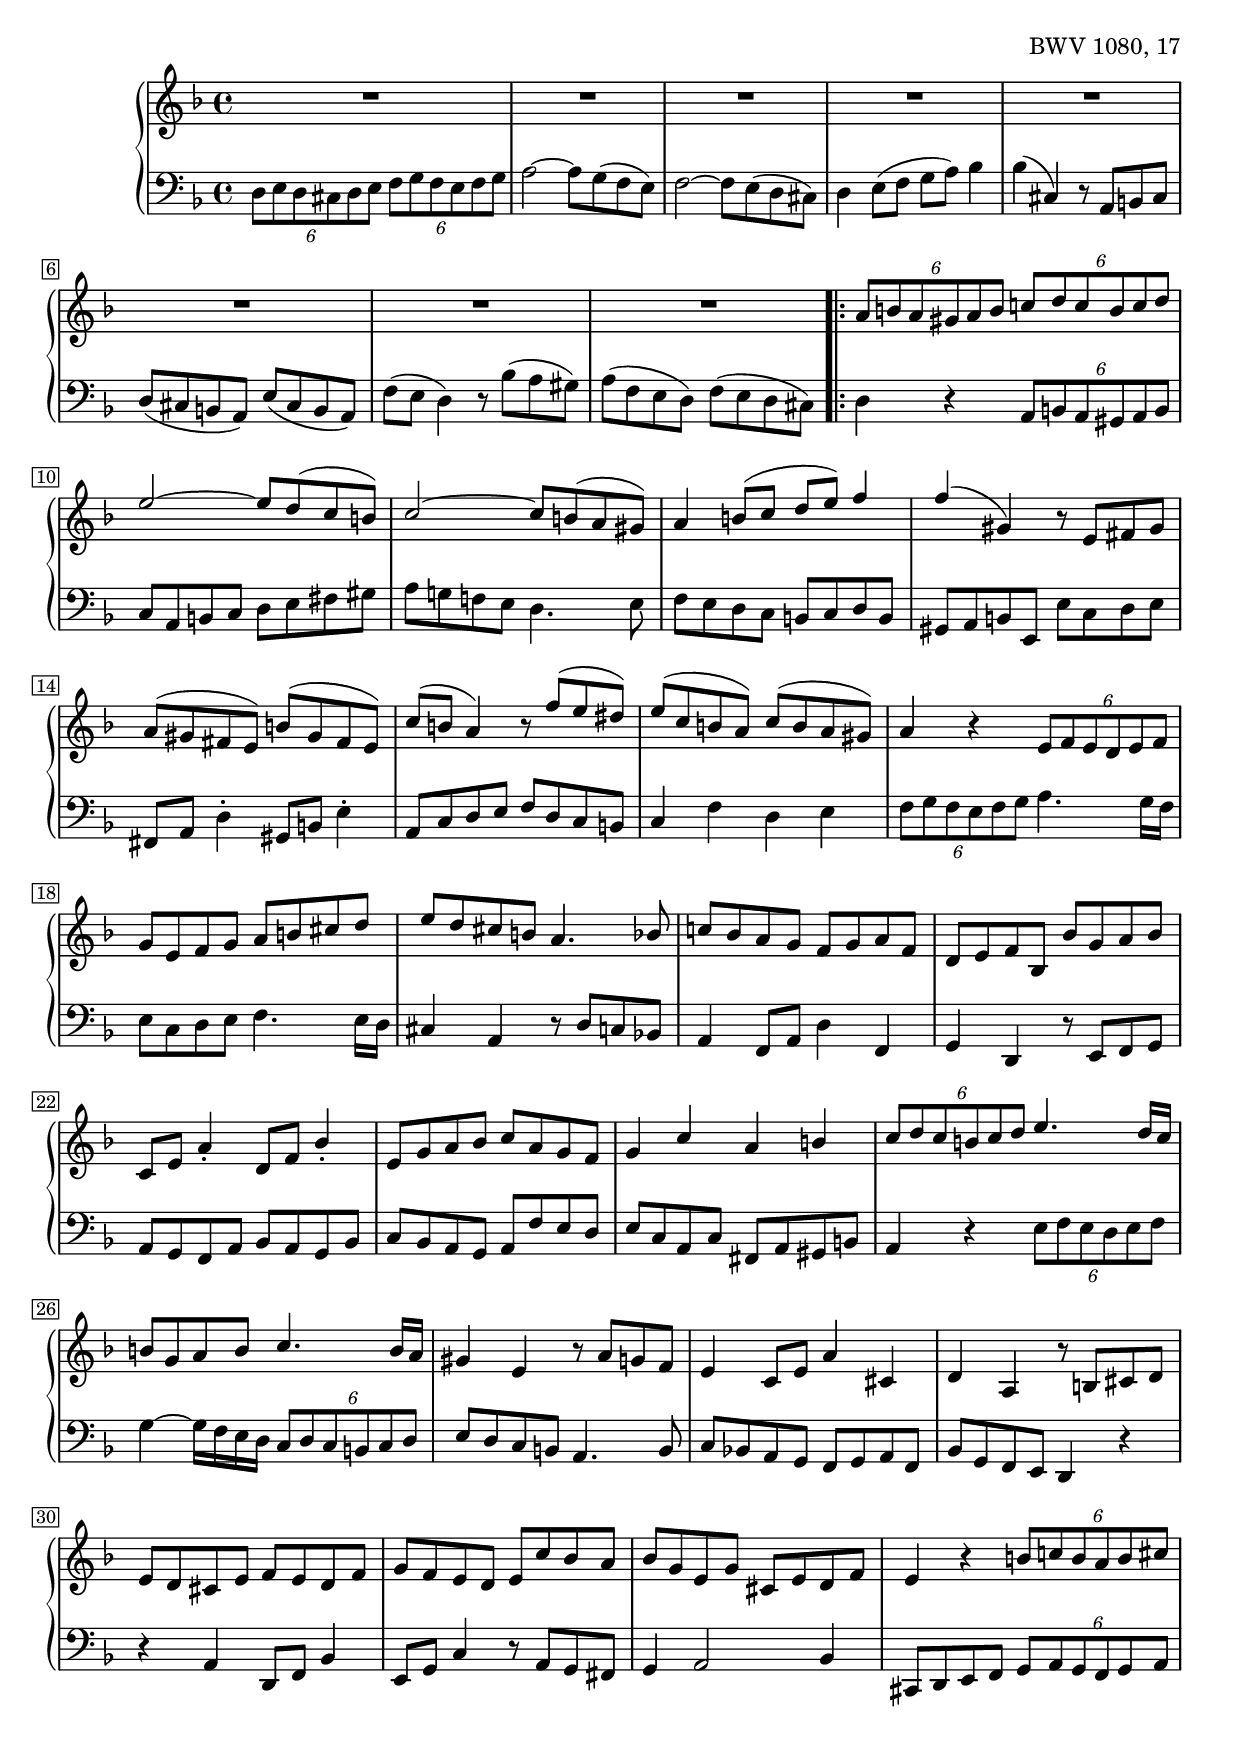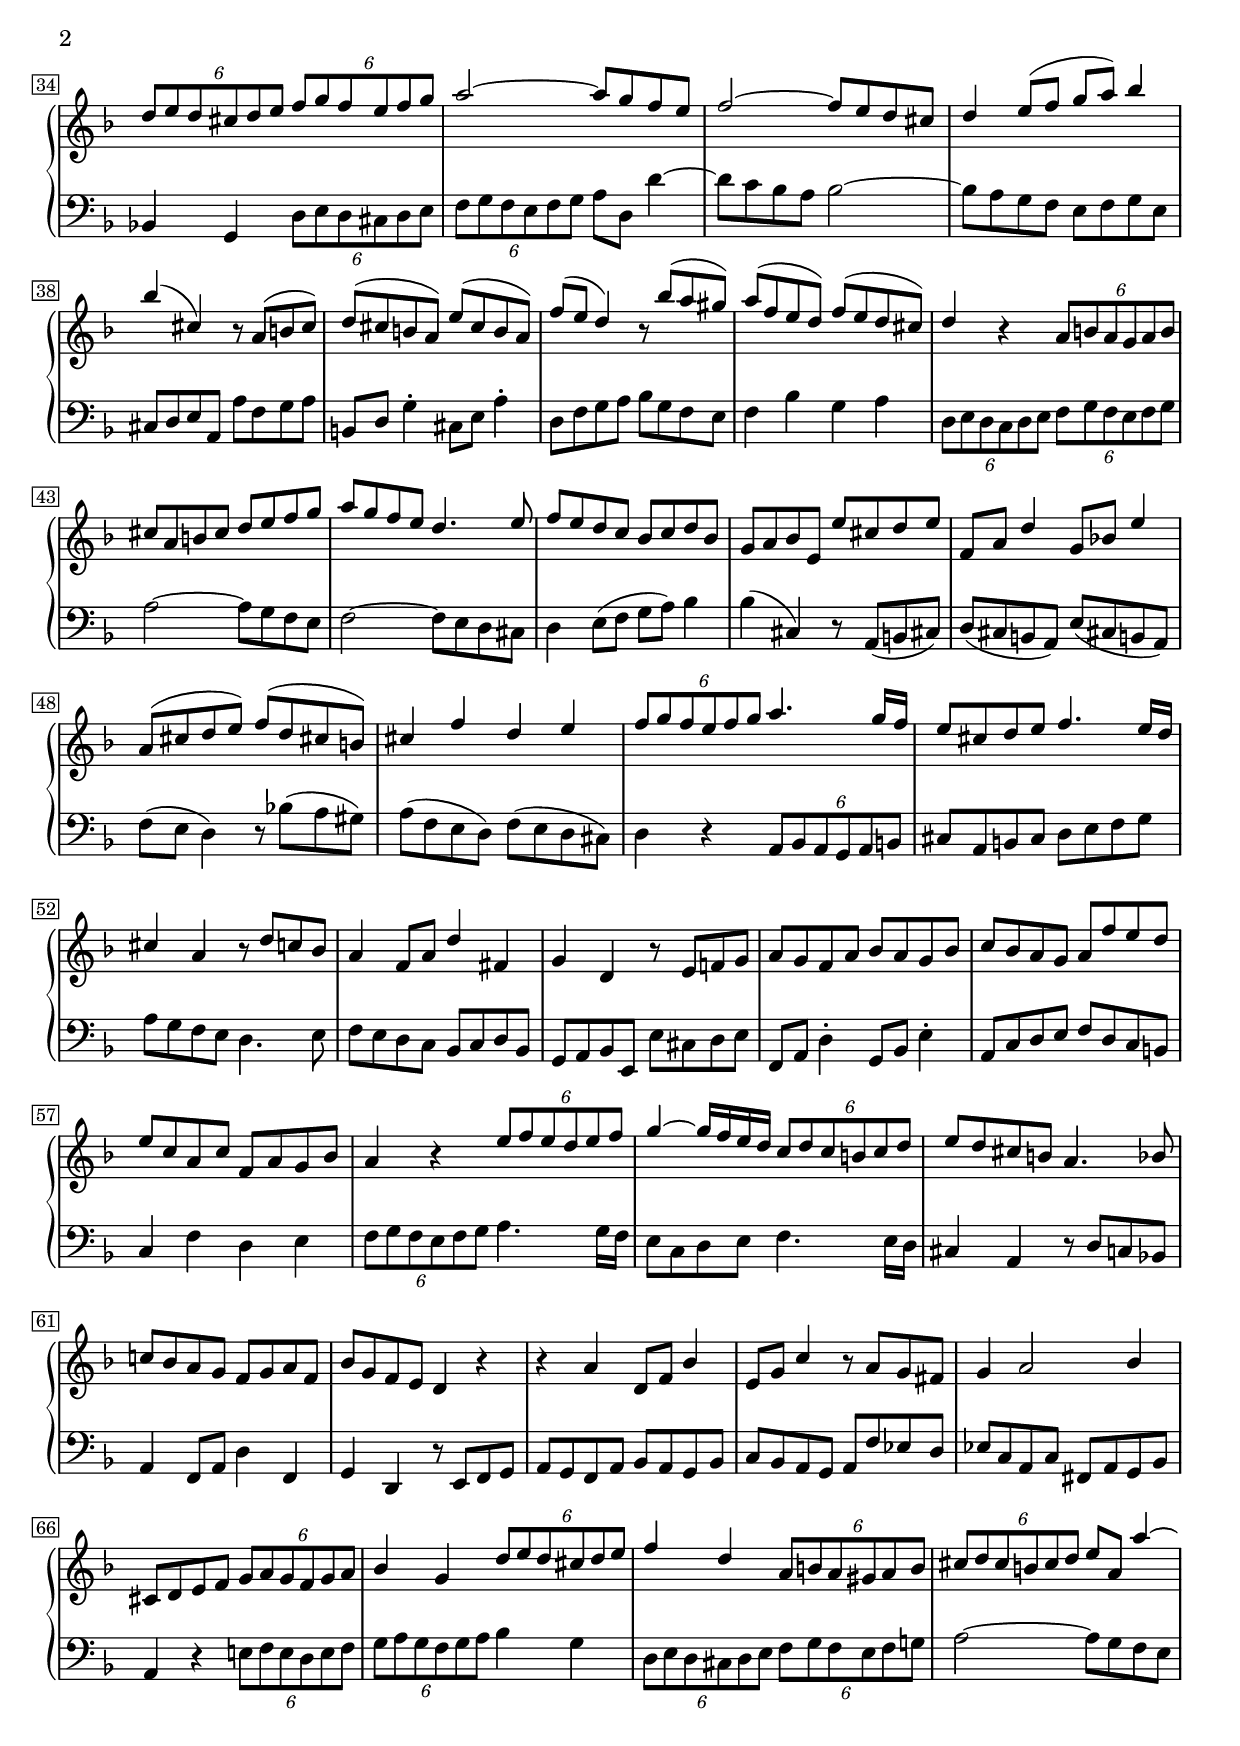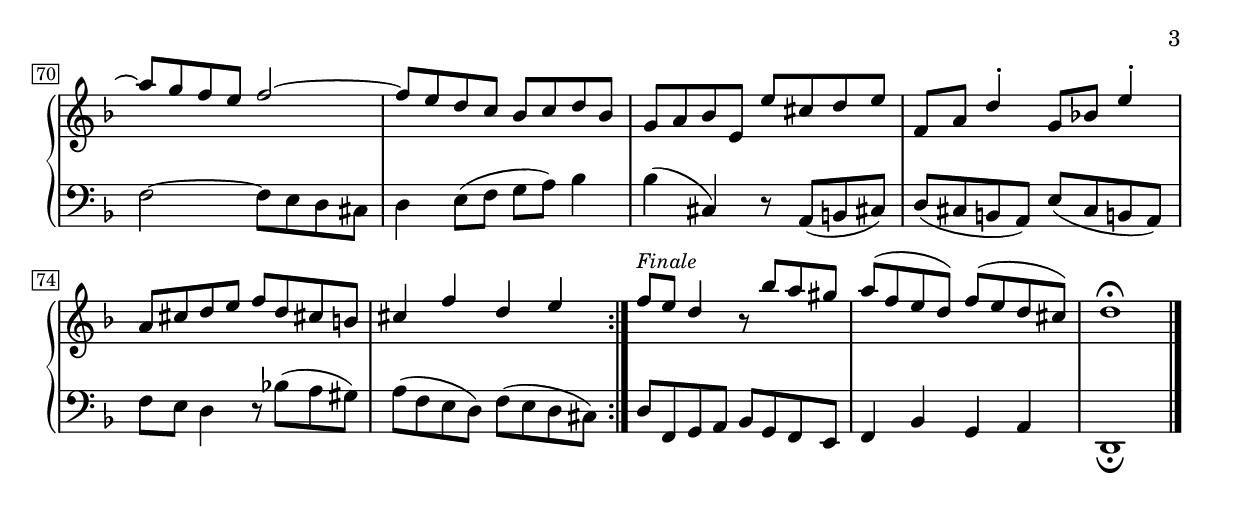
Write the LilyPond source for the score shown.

Global = {
  \key d \minor
  \time 4/4
  \include "../global.ly"
}

Sopran = \context Voice = "one" \relative c'' {
  \voiceOne
  \override Rest.staff-position = #0
  \override TupletBracket.bracket-visibility = ##f
  | \override MultiMeasureRest.staff-position = #0
    R1*8
  | \repeat volta 2 {
    \tuplet 6/4 { [a8 b a gis a b] } \tuplet 6/4 { [c! d c b c d] }
  %10
  | e2~ e8 d( c b)
  | c2~ c8 b( a gis)
  | a4 b8( c d e) f4
  | f( gis,) r8 e fis gis
  | a( gis fis e) b'( gis fis e)
  %15
  | c'( b a4) r8 f'( e dis)
  | e( c b a) c( b a gis)
  | a4 r  \tuplet 6/4 { e8[ f e d e f] }
  | g e f g a b cis d
  | e d cis b a4. bes8
  %20
  | c bes a g f g a f
  | d e f bes, bes' g a bes
  | c, e a4_. d,8 f bes4_.
  | e,8 g a bes c a g f
  | g4 c a b
  %25
  |  \tuplet 6/4 { [c8 d c b c d] } e4. d16 c
  | b8 g a b c4. b16 a
  | gis4 e r8 a g f
  | e4 c8 e a4 cis,
  | d a r8 b cis d
  %30
  | e d cis e f e d f
  | g f e d e c' bes a
  | bes g e g cis, e d f
  | e4 r  \tuplet 6/4 { b'8[ c b a b cis] }
  |  \tuplet 6/4 { d[ e d cis d e] } \tuplet 6/4 { f[ g f e f g] }
  %35
  | a2~ a8 g f e
  | f2~ f8 e d cis
  | d4 e8( f g a) bes4
  | bes( cis,) r8 a( b cis)
  | d( cis b a) e'( cis b a)
  %40
  | f'( e d4) r8 bes'( a gis)
  | a( f e d) f( e d cis)
  | d4 r \tuplet 6/4 { a8[ b a g a b] }
  | cis a b cis d e f g
  | a g f e d4. e8
  %45
  | f e d c bes c d bes
  | g a bes e, e' cis d e
  | f, a d4 g,8 bes e4
  | a,8( cis d e) f( d cis! b)
  | cis4 f d e
  %50
  | \tuplet 6/4 { f8[ g f e f g] } a4. g16 f
  | e8 cis d e f4. e16 d
  | cis4 a r8 d c bes
  | a4 f8 a d4 fis,
  | g d r8 e f g
  %55
  | a g f a bes a g bes
  | c bes a g a f' e d
  | e c a c f, a g bes
  | a4 r \tuplet 6/4 { e'8[ f e d e f] }
  | g4~ g16 f e d \tuplet 6/4 { c8[ d c b c d] }
  %60
  | e d cis b a4. bes8
  | c bes a g f g a f
  | bes g f e d4 r
  | r a' d,8 f bes4
  | e,8 g c4 r8 a g fis
  %65
  | g4 a2 bes4
  | cis,8 d e f \tuplet 6/4 { g[ a g f g a] }
  | bes4 g \tuplet 6/4 { d'8[ e d cis d e] }
  | f4 d \tuplet 6/4 { a8[ b a gis a b] }
  | \tuplet 6/4 { cis[ d cis b cis d] } e a, a'4~
  %70
  | a8 g f e f2~
  | f8 e d c bes c d bes
  | g a bes e, e' cis d e
  | f, a d4-. g,8 bes e4-.
  | a,8 cis d e f d cis! b
  %75
  | cis4 f d e
}
  | f8^\markup { \small\italic Finale } e d4 r8 bes' a gis
  | a( f e d) f( e d cis)
  | d1\fermata
}

Bass = \context Voice = "four" \relative c {
  \voiceTwo
  \override Rest.staff-position = #0
  \override TupletBracket.bracket-visibility = ##f
  \slurNeutral\stemNeutral\tieUp\tupletNeutral
  %1
  | \tuplet 6/4 { d8[ e d cis d e] } \tuplet 6/4 { f[ g f e f g] }
  | a2~ a8 g( f e)
  | f2~ f8 e( d cis)
  | d4 e8( f g a) bes4
  %5
  | bes( cis,) r8 a b cis
  | d( cis b a) e'( cis b a)
  | f'( e d4) r8 bes'( a gis)
  | a( f e d) f( e d cis)
  | \repeat volta 2 {
    d4 r \tuplet 6/4 { a8[ b a gis a b] }
  %10
  | c a b c d e fis gis
  | a g f e d4. e8
  | f e d c b c d b
  | gis a b e, e' c d e
  | fis, a d4^. gis,8 b e4^.
  %15
  | a,8 c d e f d c b
  | c4 f d e
  | \tuplet 6/4 { f8[ g f e f g] } a4. g16 f
  | e8 c d e f4. e16 d
  | cis4 a r8 d c bes
  %20
  | a4 f8 a d4 f,
  | g d r8 e f g
  | a g f a bes a g bes
  | c bes a g a f' e d
  | e c a c fis, a gis b
  %25
  | a4 r \tuplet 6/4 { e'8[ f e d e f] }
  | g4~ g16 f e d \tuplet 6/4 { c8[ d c b c d] }
  | e d c b a4. b8
  | c bes! a g f g a f
  | bes g f e d4 r
  %30
  | r a' d,8 f bes4
  | e,8 g c4 r8 a g fis
  | g4 a2 bes4
  | cis,8 d e f \tuplet 6/4 { g[ a g f g a] }
  | bes!4 g \tuplet 6/4 { d'8[ e d cis d e] }
  %35
  | \tuplet 6/4 { f[ g f e f g] } a d, d'4~
  | d8 c bes a bes2~
  | bes8 a g f e f g e
  | cis d e a, a' f g a
  | b, d g4^. cis,8 e a4^.
  %40
  | d,8 f g a bes g f e
  | f4 bes g a
  | \tuplet 6/4 { d,8[ e d c d e] } \tuplet 6/4 { f[ g f e f g] }
  | a2~ a8 g f e
  | f2~ f8 e d cis
  %45
  | d4 e8( f g a) bes4
  | bes( cis,) r8 a( b cis!)
  | d( cis b a) e'( cis! b a)
  | f'( e d4) r8 bes'!( a gis)
  | a( f e d) f( e d cis)
  %50
  | d4 r \tuplet 6/4 { a8[ bes a g a b] }
  | cis a b cis d e f g
  | a g f e d4. e8
  | f e d c bes c d bes
  | g a bes e, e' cis d e
  %55
  | f, a d4^. g,8 bes e4^.
  | a,8 c d e f d c b
  | c4 f d e
  | \tuplet 6/4 { f8[ g f e f g] } a4. g16 f
  | e8 c d e f4. e16 d
  %60
  | cis4 a r8 d c bes
  | a4 f8 a d4 f,
  | g d r8 e f g
  | a g f a bes a g bes
  | c bes a g a f' ees d
  %65
  | ees c a c fis, a g bes
  | a4 r \tuplet 6/4 { e'8[ f e d e f] }
  | \tuplet 6/4 { g[ a g f g a] } bes4 g
  | \tuplet 6/4 { d8[ e d cis d e] } \tuplet 6/4 { f[ g f e f g] }
  | a2~ a8 g f e
  %70
  | f2~ f8 e d cis
  | d4 e8( f g a) bes4
  | bes( cis,) r8 a( b cis!)
  | d( cis b a) e'( cis b a)
  | f' e d4 r8 bes'!( a gis)
  %75
  | a( f e d) f( e d cis)
  }
  | d f, g a bes g f e
  | f4 bes g a
  | d,1\fermata
  \bar "|."
}

\score {
  \new PianoStaff
  <<
    \accidentalStyle Score.piano
    \context Staff = "upper" <<
      \set Staff.midiInstrument = #"acoustic grand"
      \Global
      \clef treble
      \Sopran
    >>
    \context Staff = "lower" <<
      \set Staff.midiInstrument = #"acoustic grand"
      \Global
      \clef bass
      \Bass
    >>
  >>
  \header {
    %composer = "Johann Sebastian Bach"
    opus = "BWV 1080, 17"
    subtitle = "in Contrapunto alla Quinta"
    title = \markup {
      Canon alla Duodecima
    }
  }
  \layout { }
  \midi { }
}
